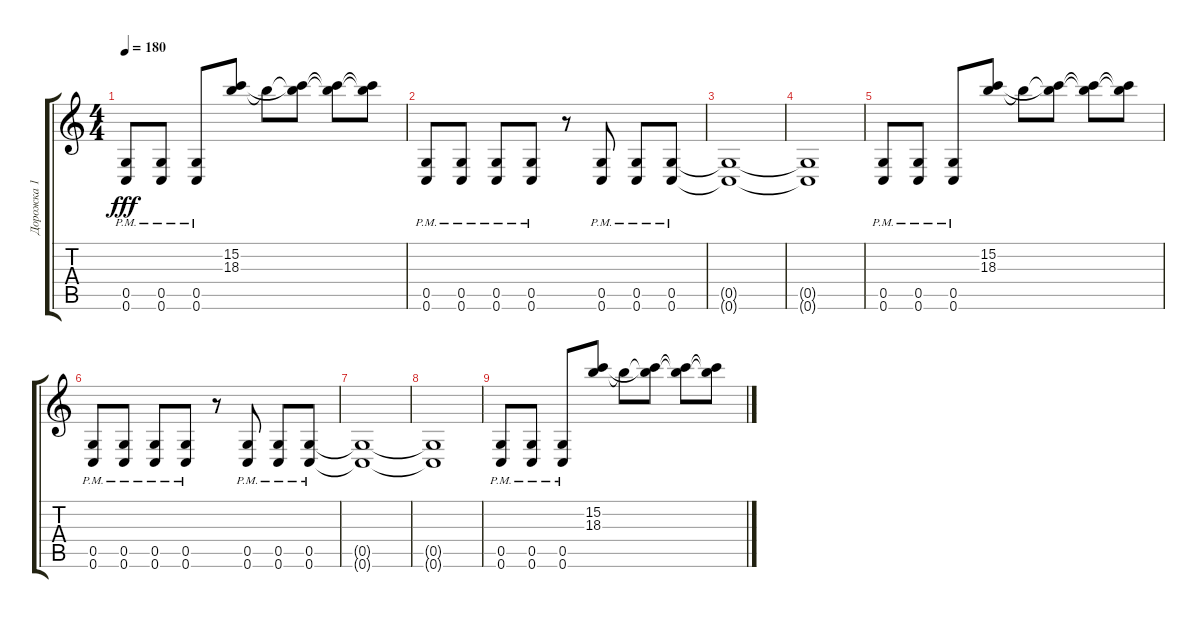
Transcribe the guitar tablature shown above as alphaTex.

\track ("Дорожка 1" "Дорожка 1") {instrument overdrivenguitar}
\staff {score tabs}
\tuning (D4 A3 F3 C3 G2 C2) {hide}
\ts (4 4)
\tempo 180
\clef g2
\ks c
(0.5{pm} 0.6{pm}).8{dy fff} (0.5{pm} 0.6{pm}).8 (0.5{pm} 0.6{pm}).8 (15.2 18.3).8 18.3{t}.8 (15.2{t} 18.3{t}).8 (15.2{t} 18.3{t}).8 (15.2{t} 18.3{t}).8 |
(0.5{pm} 0.6{pm}).8 (0.5{pm} 0.6{pm}).8 (0.5{pm} 0.6{pm}).8 (0.5{pm} 0.6{pm}).8 r.8 (0.5{pm} 0.6{pm}).8 (0.5{pm} 0.6{pm}).8 (0.5{pm} 0.6{pm}).8 |
(0.5{t} 0.6{t}).1 |
(0.5{t} 0.6{t}).1 |
(0.5{pm} 0.6{pm}).8 (0.5{pm} 0.6{pm}).8 (0.5{pm} 0.6{pm}).8 (15.2 18.3).8 18.3{t}.8 (15.2{t} 18.3{t}).8 (15.2{t} 18.3{t}).8 (15.2{t} 18.3{t}).8 |
(0.5{pm} 0.6{pm}).8 (0.5{pm} 0.6{pm}).8 (0.5{pm} 0.6{pm}).8 (0.5{pm} 0.6{pm}).8 r.8 (0.5{pm} 0.6{pm}).8 (0.5{pm} 0.6{pm}).8 (0.5{pm} 0.6{pm}).8 |
(0.5{t} 0.6{t}).1 |
(0.5{t} 0.6{t}).1 |
(0.5{pm} 0.6{pm}).8 (0.5{pm} 0.6{pm}).8 (0.5{pm} 0.6{pm}).8 (15.2 18.3).8 18.3{t}.8 (15.2{t} 18.3{t}).8 (15.2{t} 18.3{t}).8 (15.2{t} 18.3{t}).8
